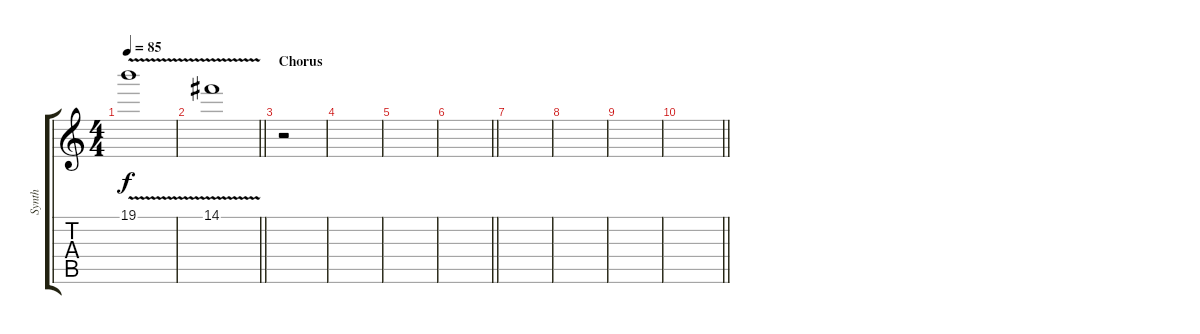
\track ("Synth" "Synth") {instrument overdrivenguitar}
\staff {score tabs}
\tuning (E4 B3 G3 D3 A2 E2) {hide}
\ts (4 4)
\tempo 85
\clef g2
\ks c
19.1{v}.1{dy f} |
\barLineRight lightlight
14.1{v}.1 |
\section ("" "Chorus")
r.2 |
|
|
\barLineRight lightlight
|
|
|
|
\barLineRight lightlight
